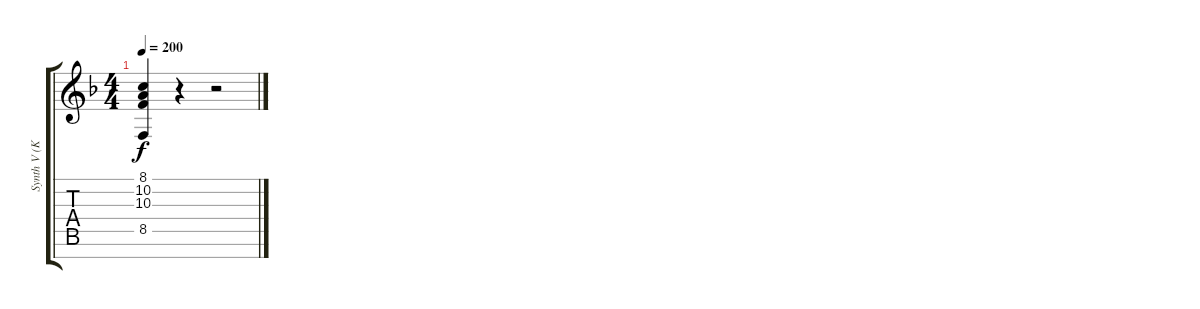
\track ("Synth V (Kotobuki Tsumugi)" "Synth V (K") {instrument electricgrandpiano}
\staff {score tabs}
\tuning (E4 B3 G3 D3 A2 E2 B1) {hide}
\ts (4 4)
\tempo 200
\clef g2
\ks f
(8.1 10.2 10.3 8.5).4{dy f} r.4 r.2
